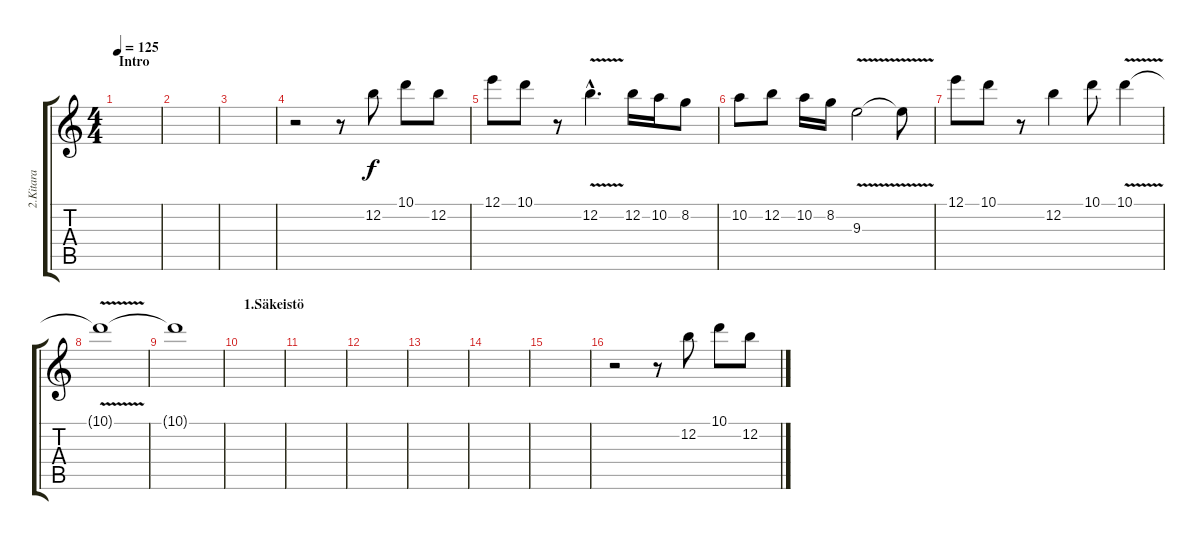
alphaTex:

\track ("2.Kitara" "2.Kitara") {instrument overdrivenguitar}
\staff {score tabs}
\tuning (E4 B3 G3 D3 A2 E2) {hide}
\ts (4 4)
\section ("" "Intro")
\tempo 125
\clef g2
\ks c
|
|
|
r.2 r.8 12.2.8 10.1.8 12.2.8 |
12.1.8 10.1.8 r.8 12.2{v hac}.4{d} 12.2.16 10.2.16 8.2.8 |
10.2.8 12.2.8 10.2.16 8.2.16 9.3{v}.2 9.3{t}.8 |
12.1.8 10.1.8 r.8 12.2.4 10.1.8 10.1{v}.4 |
10.1{t}.1 |
10.1{t}.1 |
\section ("" "1.Säkeistö")
|
|
|
|
|
|
r.2 r.8 12.2.8 10.1.8 12.2.8
